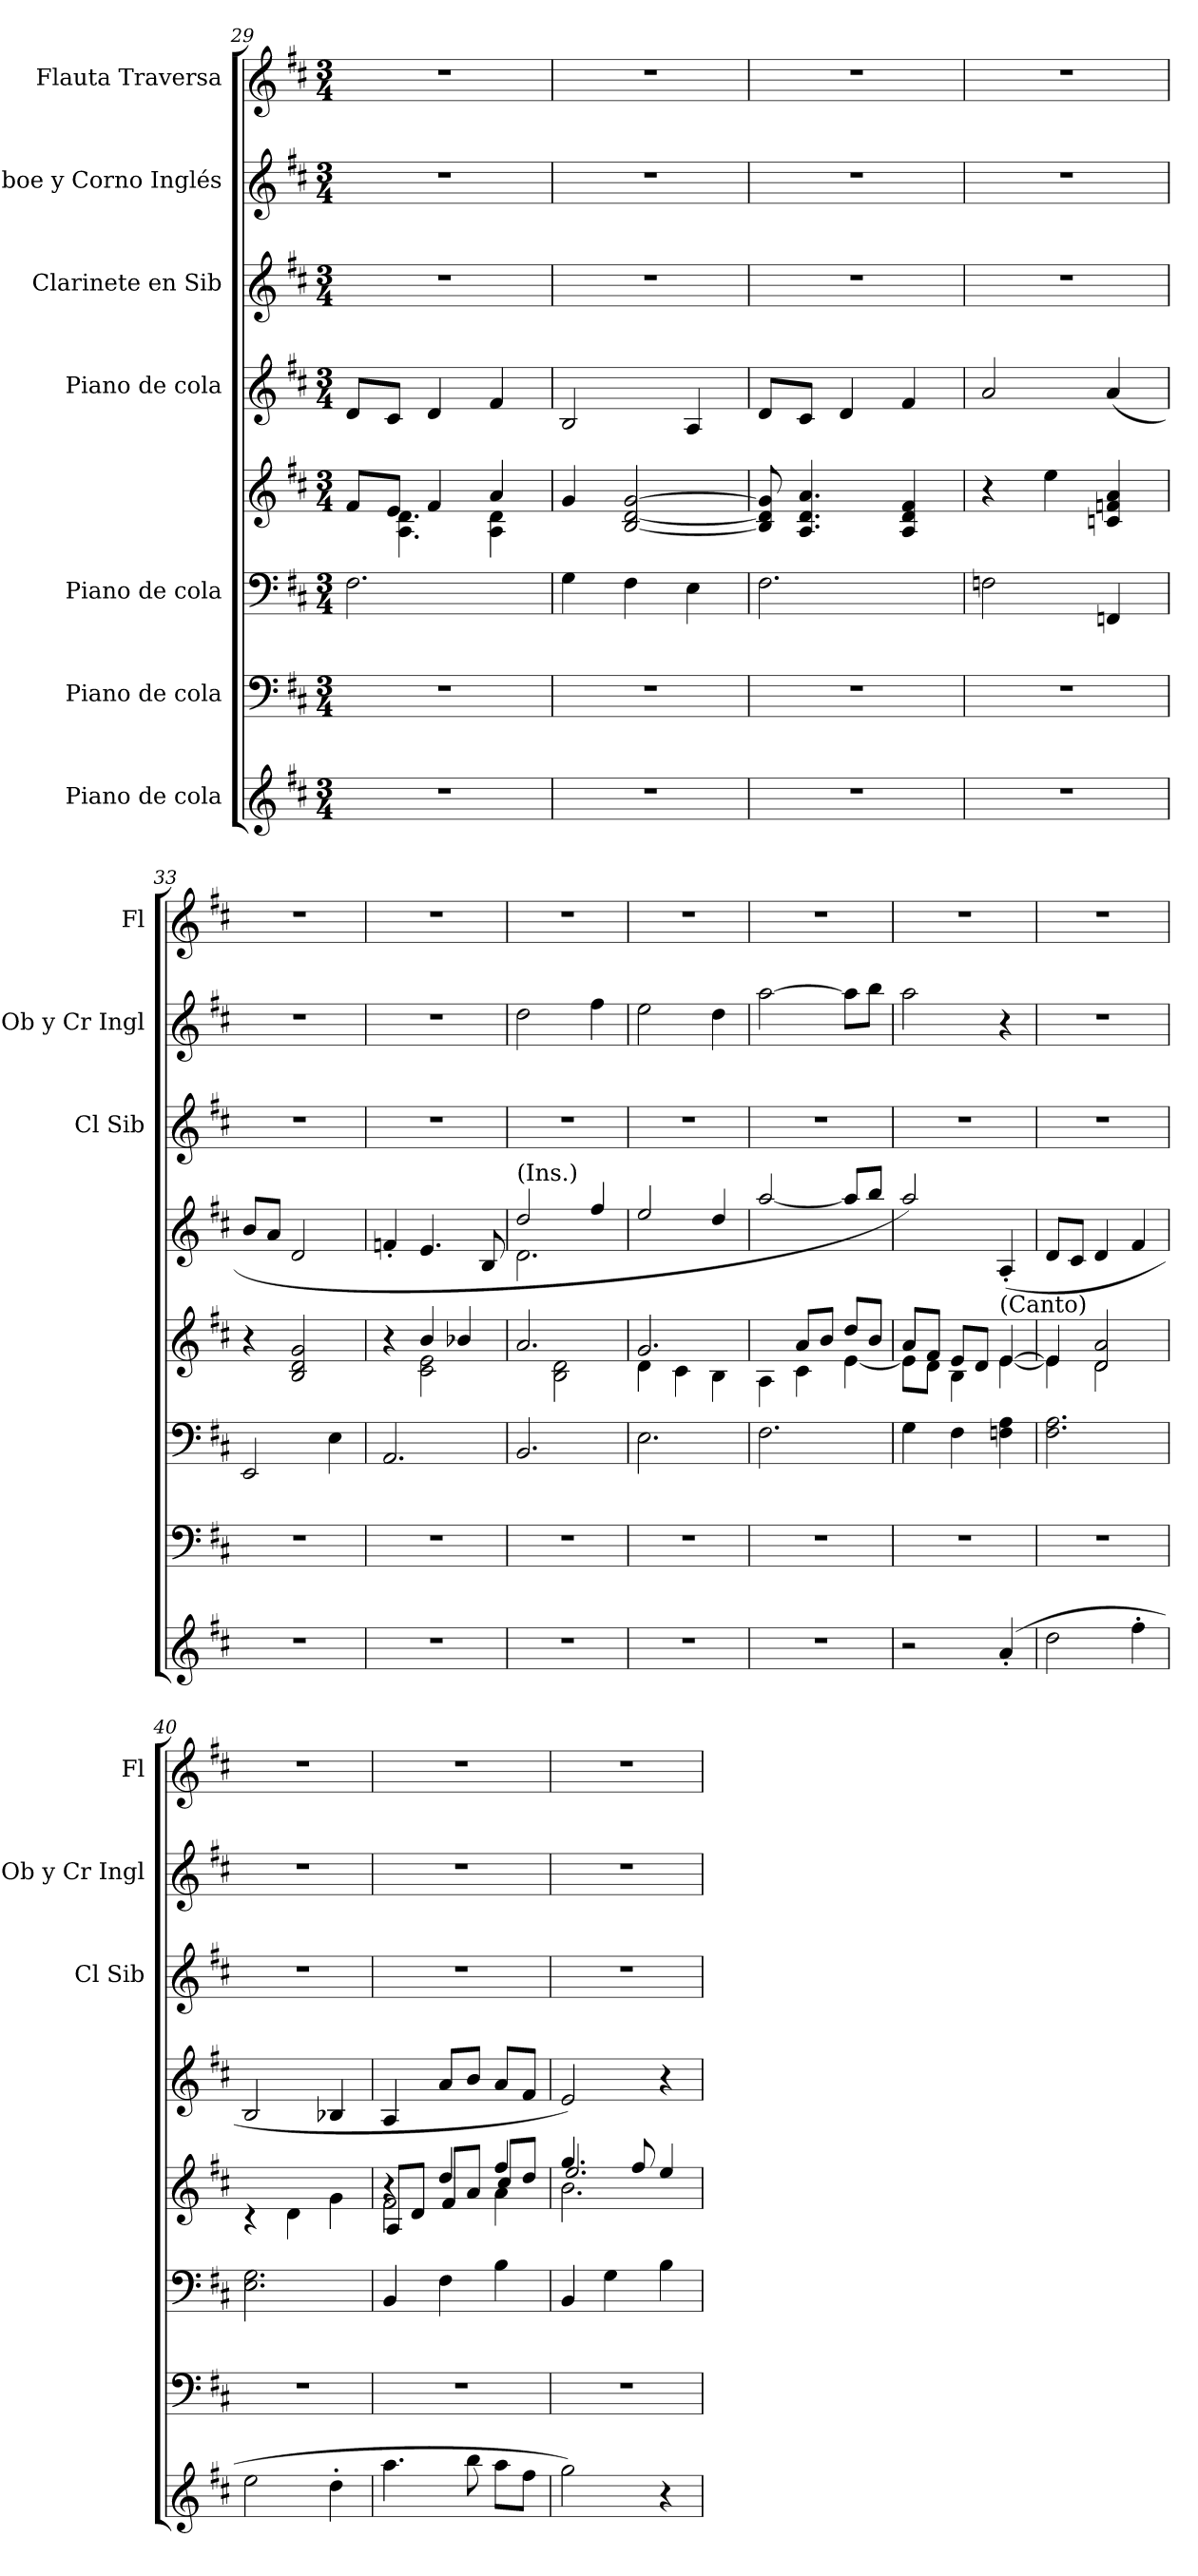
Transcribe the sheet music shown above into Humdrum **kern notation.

**kern	**kern	**kern	**kern	**kern	**kern	**kern	**kern
*part7	*part6	*part5	*part5	*part4	*part3	*part2	*part1
*staff8	*staff7	*staff6	*staff5	*staff4	*staff3	*staff2	*staff1
*I"Piano de cola	*I"Piano de cola	*I"Piano de cola	*	*I"Piano de cola	*I"Clarinete en Sib	*I"Oboe y Corno Inglés	*I"Flauta Traversa
*	*	*	*	*	*I'Cl Sib	*I'Ob y Cr Ingl	*I'Fl
*clefG2	*clefF4	*clefF4	*clefG2	*clefG2	*clefG2	*clefG2	*clefG2
*k[f#c#]	*k[f#c#]	*k[f#c#]	*k[f#c#]	*k[f#c#]	*k[f#c#]	*k[f#c#]	*k[f#c#]
*M3/4	*M3/4	*M3/4	*M3/4	*M3/4	*M3/4	*M3/4	*M3/4
=29	=29	=29	=29	=29	=29	=29	=29
*	*	*	*^	*	*	*	*
2.r	2.r	2.F#\	8f#/L	8ryy	8d/L	2.r	2.r	2.r
.	.	.	8e/J	4.A\ 4.d\	8c#/J	.	.	.
.	.	.	4f#/	.	4d/	.	.	.
.	.	.	4a/	4A\ 4d\	4f#/	.	.	.
*	*	*	*v	*v	*	*	*	*
=30	=30	=30	=30	=30	=30	=30	=30
2.r	2.r	4G\	4g/	2B/	2.r	2.r	2.r
.	.	4F#\	[2B/ [2d/ [2g/	.	.	.	.
.	.	4E\	.	4A/	.	.	.
=31	=31	=31	=31	=31	=31	=31	=31
2.r	2.r	2.F#\	8B/] 8d/] 8g/]	8d/L	2.r	2.r	2.r
.	.	.	4.A/ 4.d/ 4.a/	8c#/J	.	.	.
.	.	.	.	4d/	.	.	.
.	.	.	4A/ 4d/ 4f#/	4f#/	.	.	.
=32	=32	=32	=32	=32	=32	=32	=32
2.r	2.r	2Fn\	4r	2a/	2.r	2.r	2.r
.	.	.	4ee\	.	.	.	.
.	.	4FFn/	4cn/ 4fn/ 4a/	(<4a/	.	.	.
!!LO:PB:g=z
=33	=33	=33	=33	=33	=33	=33	=33
2.r	2.r	2EE/	4r	8b/L	2.r	2.r	2.r
.	.	.	.	8a/J	.	.	.
.	.	.	2B/ 2d/ 2g/	2d/	.	.	.
.	.	4E\	.	.	.	.	.
=34	=34	=34	=34	=34	=34	=34	=34
*	*	*	*^	*	*	*	*
2.r	2.r	2.AA/	4r	4ryy	4fn'/	2.r	2.r	2.r
.	.	.	4b/	2c#\ 2e\	4.e/	.	.	.
.	.	.	4b-X/	.	.	.	.	.
.	.	.	.	.	8B/	.	.	.
=35	=35	=35	=35	=35	=35	=35	=35	=35
*	*	*	*	*	*^	*	*	*
!	!	!	!	!	!LO:TX:a:t=(Ins.)	!	!	!	!
2.r	2.r	2.BB/	2.a/	4ryy	(>2dd/	2.d\)	2.r	2dd\	2.r
.	.	.	.	2B\ 2d\	.	.	.	.	.
.	.	.	.	.	4ff#/	.	.	4ff#\	.
*	*	*	*	*	*v	*v	*	*	*
=36	=36	=36	=36	=36	=36	=36	=36	=36
2.r	2.r	2.E\	2.g/	4d\	2ee/	2.r	2ee\	2.r
.	.	.	.	4c#\	.	.	.	.
.	.	.	.	4B\	4dd/	.	4dd\	.
=37	=37	=37	=37	=37	=37	=37	=37	=37
2.r	2.r	2.F#\	4ryy	4A\	[2aa/	2.r	[2aa\	2.r
.	.	.	8a/L	4c#\	.	.	.	.
.	.	.	8b/J	.	.	.	.	.
.	.	.	8dd/L	[4e\	8aa/L]	.	8aa\L]	.
.	.	.	8b/J	.	8bb/J	.	8bb\J	.
=38	=38	=38	=38	=38	=38	=38	=38	=38
*	*	*	*	*	*^	*	*	*
2r	2.r	4G\	8a/L	8e\L]	2aa/)	2ryy	2.r	2aa\	2.r
.	.	.	8f#/J	8d\J	.	.	.	.	.
.	.	4F#\	8e/L	4B\	.	.	.	.	.
.	.	.	8d/J	.	.	.	.	.	.
!	!	!	!	!	!LO:TX:b:t=(Canto)	!	!	!	!
(>4a'/	.	4Fn\ 4A\	[4e/	[4e\	(<4A'/	4ryy	.	4r	.
*	*	*	*	*	*v	*v	*	*	*
!!LO:PB:g=z
=39	=39	=39	=39	=39	=39	=39	=39	=39
2dd\	2.r	2.F#\ 2.A\	4e/]	4e\]	8d/L	2.r	2.r	2.r
.	.	.	.	.	8c#/J	.	.	.
.	.	.	2d/ 2a/	2d\	4d/	.	.	.
4ff#'\	.	.	.	.	4f#/	.	.	.
=40	=40	=40	=40	=40	=40	=40	=40	=40
2ee\	2.r	2.E\ 2.G\	2.ryy	4r	2B/	2.r	2.r	2.r
.	.	.	.	4d\	.	.	.	.
4dd'\	.	.	.	4g\	4B-X/	.	.	.
=41	=41	=41	=41	=41	=41	=41	=41	=41
*	*	*	*	*^	*	*	*	*
4.aa\	2.r	4BB/	4r	2f#\	8A/L	4A/	2.r	2.r	2.r
.	.	.	.	.	8d/J	.	.	.	.
.	.	4F#\	4dd/	.	8f#/L	8a/L	.	.	.
8bb\	.	.	.	.	8a/J	8b/J	.	.	.
8aa\L	.	4B\	4ff#/	4a\	8cc#/L	8a/L	.	.	.
8ff#\J	.	.	.	.	8dd/J	8f#/J	.	.	.
=42	=42	=42	=42	=42	=42	=42	=42	=42	=42
2gg\)	2.r	4BB/	4.gg/	2.b\	2.ee/	2e/)	2.r	2.r	2.r
.	.	4G\	.	.	.	.	.	.	.
.	.	.	8ff#/	.	.	.	.	.	.
4r	.	4B\	4ee/	.	.	4r	.	.	.
*	*	*	*v	*v	*v	*	*	*	*
=	=	=	=	=	=	=	=
*-	*-	*-	*-	*-	*-	*-	*-
